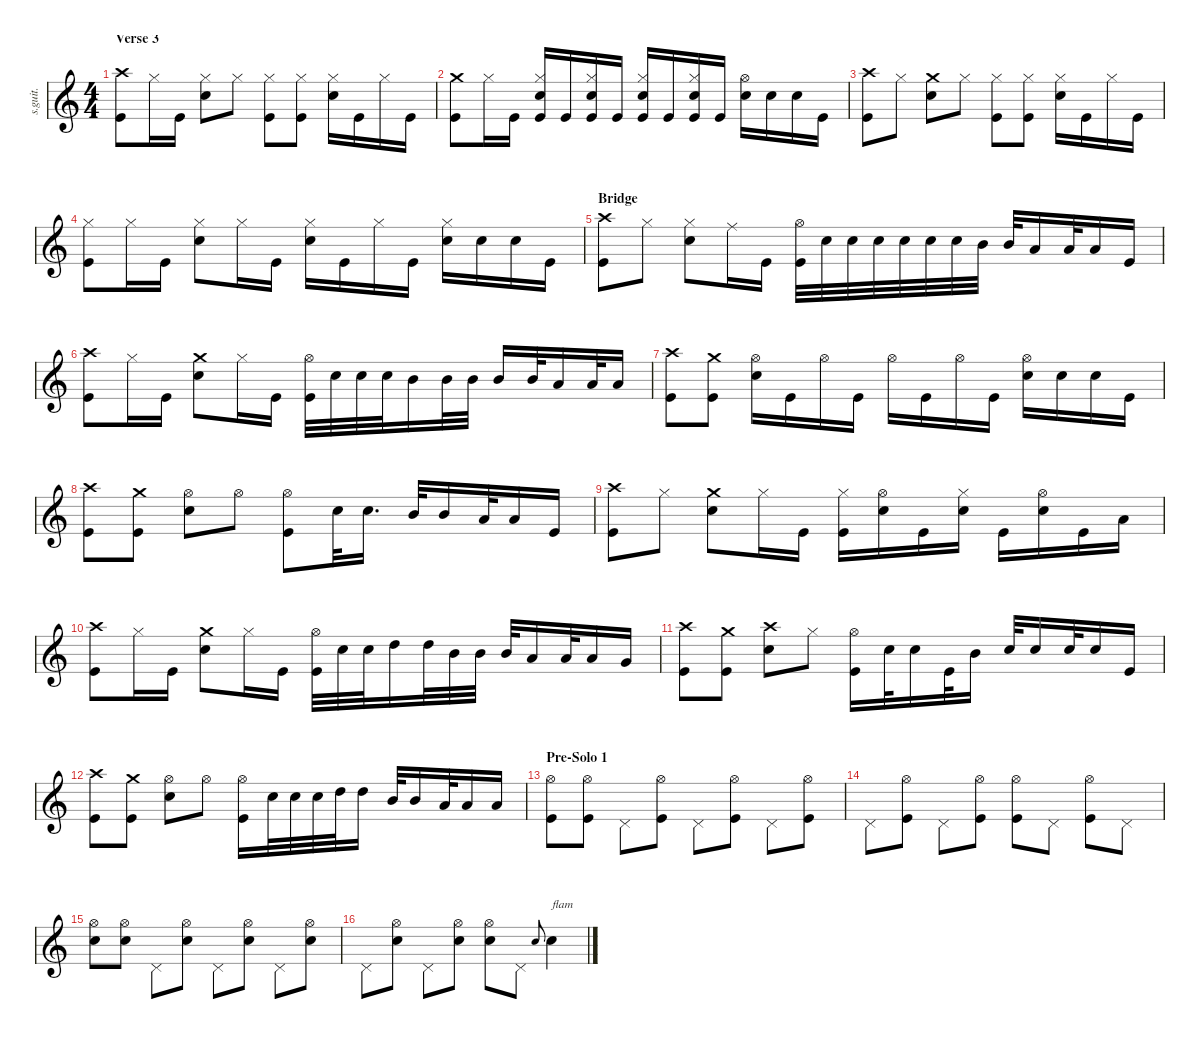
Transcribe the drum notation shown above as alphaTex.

\defaultSystemsLayout 4
\hideDynamics
\bracketExtendMode nobrackets
\track ("Bill Ward - Drums" "s.guit.") {instrument percussion}
\staff {score}
\articulation defaults
\ts (4 4)
\section ("" "Verse 3")
\tempo (76 hide)
\clef g2
\ks c
("Crash high (hit)" "Kick (hit)").8{lyrics (0 "") lyrics (1 "") lyrics (2 "") lyrics (3 "") lyrics (4 "") dy f} "Hi-Hat (closed)".16{lyrics (0 "") lyrics (1 "") lyrics (2 "") lyrics (3 "") lyrics (4 "")} "Kick (hit)".16{lyrics (0 "") lyrics (1 "") lyrics (2 "") lyrics (3 "") lyrics (4 "")} ("Hi-Hat (closed)" "Snare (hit) 2").8{lyrics (0 "") lyrics (1 "") lyrics (2 "") lyrics (3 "") lyrics (4 "")} "Hi-Hat (closed)".8{lyrics (0 "") lyrics (1 "") lyrics (2 "") lyrics (3 "") lyrics (4 "")} ("Hi-Hat (closed)" "Kick (hit)").8{lyrics (0 "") lyrics (1 "") lyrics (2 "") lyrics (3 "") lyrics (4 "")} ("Hi-Hat (closed)" "Kick (hit)").8{lyrics (0 "") lyrics (1 "") lyrics (2 "") lyrics (3 "") lyrics (4 "")} ("Hi-Hat (closed)" "Snare (hit) 2").16{lyrics (0 "") lyrics (1 "") lyrics (2 "") lyrics (3 "") lyrics (4 "")} "Kick (hit)".16{lyrics (0 "") lyrics (1 "") lyrics (2 "") lyrics (3 "") lyrics (4 "")} "Hi-Hat (closed)".16{lyrics (0 "") lyrics (1 "") lyrics (2 "") lyrics (3 "") lyrics (4 "")} "Kick (hit)".16{lyrics (0 "") lyrics (1 "") lyrics (2 "") lyrics (3 "") lyrics (4 "")} |
("Crash medium (hit)" "Kick (hit)").8{lyrics (0 "") lyrics (1 "") lyrics (2 "") lyrics (3 "") lyrics (4 "")} "Hi-Hat (closed)".16{lyrics (0 "") lyrics (1 "") lyrics (2 "") lyrics (3 "") lyrics (4 "")} "Kick (hit)".16{lyrics (0 "") lyrics (1 "") lyrics (2 "") lyrics (3 "") lyrics (4 "")} ("Hi-Hat (closed)" "Snare (hit) 2" "Kick (hit)").16{lyrics (0 "") lyrics (1 "") lyrics (2 "") lyrics (3 "") lyrics (4 "")} "Kick (hit)".16{lyrics (0 "") lyrics (1 "") lyrics (2 "") lyrics (3 "") lyrics (4 "")} ("Hi-Hat (closed)" "Snare (hit) 2" "Kick (hit)").16{lyrics (0 "") lyrics (1 "") lyrics (2 "") lyrics (3 "") lyrics (4 "")} "Kick (hit)".16{lyrics (0 "") lyrics (1 "") lyrics (2 "") lyrics (3 "") lyrics (4 "")} ("Hi-Hat (closed)" "Snare (hit) 2" "Kick (hit)").16{lyrics (0 "") lyrics (1 "") lyrics (2 "") lyrics (3 "") lyrics (4 "")} "Kick (hit)".16{lyrics (0 "") lyrics (1 "") lyrics (2 "") lyrics (3 "") lyrics (4 "")} ("Hi-Hat (closed)" "Snare (hit) 2" "Kick (hit)").16{lyrics (0 "") lyrics (1 "") lyrics (2 "") lyrics (3 "") lyrics (4 "")} "Kick (hit)".16{lyrics (0 "") lyrics (1 "") lyrics (2 "") lyrics (3 "") lyrics (4 "")} ("Hi-Hat (open)" "Snare (hit) 2").16{lyrics (0 "") lyrics (1 "") lyrics (2 "") lyrics (3 "") lyrics (4 "")} "Snare (hit) 2".16{lyrics (0 "") lyrics (1 "") lyrics (2 "") lyrics (3 "") lyrics (4 "")} "Snare (hit) 2".16{lyrics (0 "") lyrics (1 "") lyrics (2 "") lyrics (3 "") lyrics (4 "")} "Kick (hit)".16{lyrics (0 "") lyrics (1 "") lyrics (2 "") lyrics (3 "") lyrics (4 "")} |
("Crash high (hit)" "Kick (hit)").8{lyrics (0 "") lyrics (1 "") lyrics (2 "") lyrics (3 "") lyrics (4 "")} "Hi-Hat (closed)".8{lyrics (0 "") lyrics (1 "") lyrics (2 "") lyrics (3 "") lyrics (4 "")} ("Crash medium (hit)" "Snare (hit) 2").8{lyrics (0 "") lyrics (1 "") lyrics (2 "") lyrics (3 "") lyrics (4 "")} "Hi-Hat (closed)".8{lyrics (0 "") lyrics (1 "") lyrics (2 "") lyrics (3 "") lyrics (4 "")} ("Hi-Hat (closed)" "Kick (hit)").8{lyrics (0 "") lyrics (1 "") lyrics (2 "") lyrics (3 "") lyrics (4 "")} ("Hi-Hat (closed)" "Kick (hit)").8{lyrics (0 "") lyrics (1 "") lyrics (2 "") lyrics (3 "") lyrics (4 "")} ("Hi-Hat (closed)" "Snare (hit) 2").16{lyrics (0 "") lyrics (1 "") lyrics (2 "") lyrics (3 "") lyrics (4 "")} "Kick (hit)".16{lyrics (0 "") lyrics (1 "") lyrics (2 "") lyrics (3 "") lyrics (4 "")} "Hi-Hat (closed)".16{lyrics (0 "") lyrics (1 "") lyrics (2 "") lyrics (3 "") lyrics (4 "")} "Kick (hit)".16{lyrics (0 "") lyrics (1 "") lyrics (2 "") lyrics (3 "") lyrics (4 "")} |
("Hi-Hat (closed)" "Kick (hit)").8{lyrics (0 "") lyrics (1 "") lyrics (2 "") lyrics (3 "") lyrics (4 "")} "Hi-Hat (closed)".16{lyrics (0 "") lyrics (1 "") lyrics (2 "") lyrics (3 "") lyrics (4 "")} "Kick (hit)".16{lyrics (0 "") lyrics (1 "") lyrics (2 "") lyrics (3 "") lyrics (4 "")} ("Hi-Hat (closed)" "Snare (hit) 2").8{lyrics (0 "") lyrics (1 "") lyrics (2 "") lyrics (3 "") lyrics (4 "")} "Hi-Hat (closed)".16{lyrics (0 "") lyrics (1 "") lyrics (2 "") lyrics (3 "") lyrics (4 "")} "Kick (hit)".16{lyrics (0 "") lyrics (1 "") lyrics (2 "") lyrics (3 "") lyrics (4 "")} ("Hi-Hat (closed)" "Snare (hit) 2").16{lyrics (0 "") lyrics (1 "") lyrics (2 "") lyrics (3 "") lyrics (4 "")} "Kick (hit)".16{lyrics (0 "") lyrics (1 "") lyrics (2 "") lyrics (3 "") lyrics (4 "")} "Hi-Hat (closed)".16{lyrics (0 "") lyrics (1 "") lyrics (2 "") lyrics (3 "") lyrics (4 "")} "Kick (hit)".16{lyrics (0 "") lyrics (1 "") lyrics (2 "") lyrics (3 "") lyrics (4 "")} ("Hi-Hat (closed)" "Snare (hit) 2").16{lyrics (0 "") lyrics (1 "") lyrics (2 "") lyrics (3 "") lyrics (4 "")} "Snare (hit) 2".16{lyrics (0 "") lyrics (1 "") lyrics (2 "") lyrics (3 "") lyrics (4 "")} "Snare (hit) 2".16{lyrics (0 "") lyrics (1 "") lyrics (2 "") lyrics (3 "") lyrics (4 "")} "Kick (hit)".16{lyrics (0 "") lyrics (1 "") lyrics (2 "") lyrics (3 "") lyrics (4 "")} |
\section ("" "Bridge")
("Crash high (hit)" "Kick (hit)").8{lyrics (0 "") lyrics (1 "") lyrics (2 "") lyrics (3 "") lyrics (4 "")} "Hi-Hat (closed)".8{lyrics (0 "") lyrics (1 "") lyrics (2 "") lyrics (3 "") lyrics (4 "")} ("Hi-Hat (closed)" "Snare (hit) 2").8{lyrics (0 "") lyrics (1 "") lyrics (2 "") lyrics (3 "") lyrics (4 "")} "Ride (middle)".16{lyrics (0 "") lyrics (1 "") lyrics (2 "") lyrics (3 "") lyrics (4 "")} "Kick (hit)".16{lyrics (0 "") lyrics (1 "") lyrics (2 "") lyrics (3 "") lyrics (4 "")} ("Hi-Hat (open)" "Kick (hit)").32{lyrics (0 "") lyrics (1 "") lyrics (2 "") lyrics (3 "") lyrics (4 "")} "Snare (hit) 2".32{lyrics (0 "") lyrics (1 "") lyrics (2 "") lyrics (3 "") lyrics (4 "")} "Snare (hit) 2".32{lyrics (0 "") lyrics (1 "") lyrics (2 "") lyrics (3 "") lyrics (4 "")} "Snare (hit) 2".32{lyrics (0 "") lyrics (1 "") lyrics (2 "") lyrics (3 "") lyrics (4 "")} "Snare (hit) 2".32{lyrics (0 "") lyrics (1 "") lyrics (2 "") lyrics (3 "") lyrics (4 "")} "Snare (hit) 2".32{lyrics (0 "") lyrics (1 "") lyrics (2 "") lyrics (3 "") lyrics (4 "")} "Snare (hit) 2".32{lyrics (0 "") lyrics (1 "") lyrics (2 "") lyrics (3 "") lyrics (4 "")} "Mid Tom (hit)".32{lyrics (0 "") lyrics (1 "") lyrics (2 "") lyrics (3 "") lyrics (4 "")} "Mid Tom (hit)".32{lyrics (0 "") lyrics (1 "") lyrics (2 "") lyrics (3 "") lyrics (4 "")} "Low Tom (hit)".16{lyrics (0 "") lyrics (1 "") lyrics (2 "") lyrics (3 "") lyrics (4 "")} "Low Tom (hit)".32{lyrics (0 "") lyrics (1 "") lyrics (2 "") lyrics (3 "") lyrics (4 "")} "Low Tom (hit)".16{lyrics (0 "") lyrics (1 "") lyrics (2 "") lyrics (3 "") lyrics (4 "")} "Kick (hit)".16{lyrics (0 "") lyrics (1 "") lyrics (2 "") lyrics (3 "") lyrics (4 "")} |
("Crash high (hit)" "Kick (hit)").8{lyrics (0 "") lyrics (1 "") lyrics (2 "") lyrics (3 "") lyrics (4 "")} "Hi-Hat (closed)".16{lyrics (0 "") lyrics (1 "") lyrics (2 "") lyrics (3 "") lyrics (4 "")} "Kick (hit)".16{lyrics (0 "") lyrics (1 "") lyrics (2 "") lyrics (3 "") lyrics (4 "")} ("Crash medium (hit)" "Snare (hit) 2").8{lyrics (0 "") lyrics (1 "") lyrics (2 "") lyrics (3 "") lyrics (4 "")} "Hi-Hat (closed)".16{lyrics (0 "") lyrics (1 "") lyrics (2 "") lyrics (3 "") lyrics (4 "")} "Kick (hit)".16{lyrics (0 "") lyrics (1 "") lyrics (2 "") lyrics (3 "") lyrics (4 "")} ("Hi-Hat (open)" "Kick (hit)").32{lyrics (0 "") lyrics (1 "") lyrics (2 "") lyrics (3 "") lyrics (4 "")} "Snare (hit) 2".32{lyrics (0 "") lyrics (1 "") lyrics (2 "") lyrics (3 "") lyrics (4 "")} "Snare (hit) 2".32{lyrics (0 "") lyrics (1 "") lyrics (2 "") lyrics (3 "") lyrics (4 "")} "Snare (hit) 2".32{lyrics (0 "") lyrics (1 "") lyrics (2 "") lyrics (3 "") lyrics (4 "")} "Mid Tom (hit)".16{lyrics (0 "") lyrics (1 "") lyrics (2 "") lyrics (3 "") lyrics (4 "")} "Mid Tom (hit)".32{lyrics (0 "") lyrics (1 "") lyrics (2 "") lyrics (3 "") lyrics (4 "")} "Mid Tom (hit)".32{lyrics (0 "") lyrics (1 "") lyrics (2 "") lyrics (3 "") lyrics (4 "")} "Mid Tom (hit)".16{lyrics (0 "") lyrics (1 "") lyrics (2 "") lyrics (3 "") lyrics (4 "")} "Mid Tom (hit)".32{lyrics (0 "") lyrics (1 "") lyrics (2 "") lyrics (3 "") lyrics (4 "")} "Low Tom (hit)".16{lyrics (0 "") lyrics (1 "") lyrics (2 "") lyrics (3 "") lyrics (4 "")} "Low Tom (hit)".32{lyrics (0 "") lyrics (1 "") lyrics (2 "") lyrics (3 "") lyrics (4 "")} "Low Tom (hit)".16{lyrics (0 "") lyrics (1 "") lyrics (2 "") lyrics (3 "") lyrics (4 "")} |
("Crash high (hit)" "Kick (hit)").8{lyrics (0 "") lyrics (1 "") lyrics (2 "") lyrics (3 "") lyrics (4 "")} ("Crash medium (hit)" "Kick (hit)").8{lyrics (0 "") lyrics (1 "") lyrics (2 "") lyrics (3 "") lyrics (4 "")} ("Hi-Hat (open)" "Snare (hit) 2").16{lyrics (0 "") lyrics (1 "") lyrics (2 "") lyrics (3 "") lyrics (4 "")} "Kick (hit)".16{lyrics (0 "") lyrics (1 "") lyrics (2 "") lyrics (3 "") lyrics (4 "")} "Hi-Hat (open)".16{lyrics (0 "") lyrics (1 "") lyrics (2 "") lyrics (3 "") lyrics (4 "")} "Kick (hit)".16{lyrics (0 "") lyrics (1 "") lyrics (2 "") lyrics (3 "") lyrics (4 "")} "Hi-Hat (open)".16{lyrics (0 "") lyrics (1 "") lyrics (2 "") lyrics (3 "") lyrics (4 "")} "Kick (hit)".16{lyrics (0 "") lyrics (1 "") lyrics (2 "") lyrics (3 "") lyrics (4 "")} "Hi-Hat (open)".16{lyrics (0 "") lyrics (1 "") lyrics (2 "") lyrics (3 "") lyrics (4 "")} "Kick (hit)".16{lyrics (0 "") lyrics (1 "") lyrics (2 "") lyrics (3 "") lyrics (4 "")} ("Hi-Hat (open)" "Snare (hit) 2").16{lyrics (0 "") lyrics (1 "") lyrics (2 "") lyrics (3 "") lyrics (4 "")} "Snare (hit) 2".16{lyrics (0 "") lyrics (1 "") lyrics (2 "") lyrics (3 "") lyrics (4 "")} "Snare (hit) 2".16{lyrics (0 "") lyrics (1 "") lyrics (2 "") lyrics (3 "") lyrics (4 "")} "Kick (hit)".16{lyrics (0 "") lyrics (1 "") lyrics (2 "") lyrics (3 "") lyrics (4 "")} |
("Crash high (hit)" "Kick (hit)").8{lyrics (0 "") lyrics (1 "") lyrics (2 "") lyrics (3 "") lyrics (4 "")} ("Crash medium (hit)" "Kick (hit)").8{lyrics (0 "") lyrics (1 "") lyrics (2 "") lyrics (3 "") lyrics (4 "")} ("Hi-Hat (open)" "Snare (hit) 2").8{lyrics (0 "") lyrics (1 "") lyrics (2 "") lyrics (3 "") lyrics (4 "")} "Hi-Hat (open)".8{lyrics (0 "") lyrics (1 "") lyrics (2 "") lyrics (3 "") lyrics (4 "")} ("Hi-Hat (open)" "Kick (hit)").8{lyrics (0 "") lyrics (1 "") lyrics (2 "") lyrics (3 "") lyrics (4 "")} "Snare (hit) 2".32{lyrics (0 "") lyrics (1 "") lyrics (2 "") lyrics (3 "") lyrics (4 "")} "Snare (hit) 2".16{d lyrics (0 "") lyrics (1 "") lyrics (2 "") lyrics (3 "") lyrics (4 "")} "Mid Tom (hit)".32{lyrics (0 "") lyrics (1 "") lyrics (2 "") lyrics (3 "") lyrics (4 "")} "Mid Tom (hit)".16{lyrics (0 "") lyrics (1 "") lyrics (2 "") lyrics (3 "") lyrics (4 "")} "Low Tom (hit)".32{lyrics (0 "") lyrics (1 "") lyrics (2 "") lyrics (3 "") lyrics (4 "")} "Low Tom (hit)".16{lyrics (0 "") lyrics (1 "") lyrics (2 "") lyrics (3 "") lyrics (4 "")} "Kick (hit)".16{lyrics (0 "") lyrics (1 "") lyrics (2 "") lyrics (3 "") lyrics (4 "")} |
("Crash high (hit)" "Kick (hit)").8{lyrics (0 "") lyrics (1 "") lyrics (2 "") lyrics (3 "") lyrics (4 "")} "Hi-Hat (closed)".8{lyrics (0 "") lyrics (1 "") lyrics (2 "") lyrics (3 "") lyrics (4 "")} ("Crash medium (hit)" "Snare (hit) 2").8{lyrics (0 "") lyrics (1 "") lyrics (2 "") lyrics (3 "") lyrics (4 "")} "Hi-Hat (closed)".16{lyrics (0 "") lyrics (1 "") lyrics (2 "") lyrics (3 "") lyrics (4 "")} "Kick (hit)".16{lyrics (0 "") lyrics (1 "") lyrics (2 "") lyrics (3 "") lyrics (4 "")} ("Hi-Hat (closed)" "Kick (hit)").16{lyrics (0 "") lyrics (1 "") lyrics (2 "") lyrics (3 "") lyrics (4 "")} ("Hi-Hat (open)" "Snare (hit) 2").16{lyrics (0 "") lyrics (1 "") lyrics (2 "") lyrics (3 "") lyrics (4 "")} "Kick (hit)".16{lyrics (0 "") lyrics (1 "") lyrics (2 "") lyrics (3 "") lyrics (4 "")} ("Hi-Hat (closed)" "Snare (hit) 2").16{lyrics (0 "") lyrics (1 "") lyrics (2 "") lyrics (3 "") lyrics (4 "")} "Kick (hit)".16{lyrics (0 "") lyrics (1 "") lyrics (2 "") lyrics (3 "") lyrics (4 "")} ("Hi-Hat (open)" "Snare (hit) 2").16{lyrics (0 "") lyrics (1 "") lyrics (2 "") lyrics (3 "") lyrics (4 "")} "Kick (hit)".16{lyrics (0 "") lyrics (1 "") lyrics (2 "") lyrics (3 "") lyrics (4 "")} "Low Tom (hit)".16{lyrics (0 "") lyrics (1 "") lyrics (2 "") lyrics (3 "") lyrics (4 "")} |
("Crash high (hit)" "Kick (hit)").8{lyrics (0 "") lyrics (1 "") lyrics (2 "") lyrics (3 "") lyrics (4 "")} "Hi-Hat (closed)".16{lyrics (0 "") lyrics (1 "") lyrics (2 "") lyrics (3 "") lyrics (4 "")} "Kick (hit)".16{lyrics (0 "") lyrics (1 "") lyrics (2 "") lyrics (3 "") lyrics (4 "")} ("Crash medium (hit)" "Snare (hit) 2").8{lyrics (0 "") lyrics (1 "") lyrics (2 "") lyrics (3 "") lyrics (4 "")} "Hi-Hat (closed)".16{lyrics (0 "") lyrics (1 "") lyrics (2 "") lyrics (3 "") lyrics (4 "")} "Kick (hit)".16{lyrics (0 "") lyrics (1 "") lyrics (2 "") lyrics (3 "") lyrics (4 "")} ("Hi-Hat (open)" "Kick (hit)").32{lyrics (0 "") lyrics (1 "") lyrics (2 "") lyrics (3 "") lyrics (4 "")} "Snare (hit) 2".32{lyrics (0 "") lyrics (1 "") lyrics (2 "") lyrics (3 "") lyrics (4 "")} "Snare (hit) 2".32{lyrics (0 "") lyrics (1 "") lyrics (2 "") lyrics (3 "") lyrics (4 "")} "High Tom (hit)".16{lyrics (0 "") lyrics (1 "") lyrics (2 "") lyrics (3 "") lyrics (4 "")} "High Tom (hit)".32{lyrics (0 "") lyrics (1 "") lyrics (2 "") lyrics (3 "") lyrics (4 "")} "Mid Tom (hit)".32{lyrics (0 "") lyrics (1 "") lyrics (2 "") lyrics (3 "") lyrics (4 "")} "Mid Tom (hit)".32{lyrics (0 "") lyrics (1 "") lyrics (2 "") lyrics (3 "") lyrics (4 "")} "Mid Tom (hit)".32{lyrics (0 "") lyrics (1 "") lyrics (2 "") lyrics (3 "") lyrics (4 "")} "Low Tom (hit)".16{lyrics (0 "") lyrics (1 "") lyrics (2 "") lyrics (3 "") lyrics (4 "")} "Low Tom (hit)".32{lyrics (0 "") lyrics (1 "") lyrics (2 "") lyrics (3 "") lyrics (4 "")} "Low Tom (hit)".16{lyrics (0 "") lyrics (1 "") lyrics (2 "") lyrics (3 "") lyrics (4 "")} "Very Low Tom (hit)".16{lyrics (0 "") lyrics (1 "") lyrics (2 "") lyrics (3 "") lyrics (4 "")} |
("Crash high (hit)" "Kick (hit)").8{lyrics (0 "") lyrics (1 "") lyrics (2 "") lyrics (3 "") lyrics (4 "")} ("Crash medium (hit)" "Kick (hit)").8{lyrics (0 "") lyrics (1 "") lyrics (2 "") lyrics (3 "") lyrics (4 "")} ("Crash high (hit)" "Snare (hit) 2").8{lyrics (0 "") lyrics (1 "") lyrics (2 "") lyrics (3 "") lyrics (4 "")} "Hi-Hat (closed)".8{lyrics (0 "") lyrics (1 "") lyrics (2 "") lyrics (3 "") lyrics (4 "")} ("Hi-Hat (open)" "Kick (hit)").16{lyrics (0 "") lyrics (1 "") lyrics (2 "") lyrics (3 "") lyrics (4 "")} "Snare (hit) 2".32{lyrics (0 "") lyrics (1 "") lyrics (2 "") lyrics (3 "") lyrics (4 "")} "Snare (hit) 2".16{lyrics (0 "") lyrics (1 "") lyrics (2 "") lyrics (3 "") lyrics (4 "")} "Kick (hit)".32{lyrics (0 "") lyrics (1 "") lyrics (2 "") lyrics (3 "") lyrics (4 "")} "Mid Tom (hit)".16{lyrics (0 "") lyrics (1 "") lyrics (2 "") lyrics (3 "") lyrics (4 "")} "Snare (hit) 2".32{lyrics (0 "") lyrics (1 "") lyrics (2 "") lyrics (3 "") lyrics (4 "")} "Snare (hit) 2".16{lyrics (0 "") lyrics (1 "") lyrics (2 "") lyrics (3 "") lyrics (4 "")} "Snare (hit) 2".32{lyrics (0 "") lyrics (1 "") lyrics (2 "") lyrics (3 "") lyrics (4 "")} "Snare (hit) 2".16{lyrics (0 "") lyrics (1 "") lyrics (2 "") lyrics (3 "") lyrics (4 "")} "Kick (hit)".16{lyrics (0 "") lyrics (1 "") lyrics (2 "") lyrics (3 "") lyrics (4 "")} |
("Crash high (hit)" "Kick (hit)").8{lyrics (0 "") lyrics (1 "") lyrics (2 "") lyrics (3 "") lyrics (4 "")} ("Crash medium (hit)" "Kick (hit)").8{lyrics (0 "") lyrics (1 "") lyrics (2 "") lyrics (3 "") lyrics (4 "")} ("Hi-Hat (open)" "Snare (hit) 2").8{lyrics (0 "") lyrics (1 "") lyrics (2 "") lyrics (3 "") lyrics (4 "")} "Hi-Hat (open)".8{lyrics (0 "") lyrics (1 "") lyrics (2 "") lyrics (3 "") lyrics (4 "")} ("Hi-Hat (open)" "Kick (hit)").16{lyrics (0 "") lyrics (1 "") lyrics (2 "") lyrics (3 "") lyrics (4 "")} "Snare (hit) 2".32{lyrics (0 "") lyrics (1 "") lyrics (2 "") lyrics (3 "") lyrics (4 "")} "Snare (hit) 2".32{lyrics (0 "") lyrics (1 "") lyrics (2 "") lyrics (3 "") lyrics (4 "")} "Snare (hit) 2".32{lyrics (0 "") lyrics (1 "") lyrics (2 "") lyrics (3 "") lyrics (4 "")} "High Tom (hit)".32{lyrics (0 "") lyrics (1 "") lyrics (2 "") lyrics (3 "") lyrics (4 "")} "High Tom (hit)".16{lyrics (0 "") lyrics (1 "") lyrics (2 "") lyrics (3 "") lyrics (4 "")} "Mid Tom (hit)".32{lyrics (0 "") lyrics (1 "") lyrics (2 "") lyrics (3 "") lyrics (4 "")} "Mid Tom (hit)".16{lyrics (0 "") lyrics (1 "") lyrics (2 "") lyrics (3 "") lyrics (4 "")} "Low Tom (hit)".32{lyrics (0 "") lyrics (1 "") lyrics (2 "") lyrics (3 "") lyrics (4 "")} "Low Tom (hit)".16{lyrics (0 "") lyrics (1 "") lyrics (2 "") lyrics (3 "") lyrics (4 "")} "Low Tom (hit)".16{lyrics (0 "") lyrics (1 "") lyrics (2 "") lyrics (3 "") lyrics (4 "")} |
\section ("" "Pre-Solo 1")
\tempo (168 hide)
("Hi-Hat (open)" "Kick (hit)").8{lyrics (0 "") lyrics (1 "") lyrics (2 "") lyrics (3 "") lyrics (4 "")} ("Hi-Hat (open)" "Kick (hit)").8{lyrics (0 "") lyrics (1 "") lyrics (2 "") lyrics (3 "") lyrics (4 "")} "Pedal Hi-Hat (hit)".8{lyrics (0 "") lyrics (1 "") lyrics (2 "") lyrics (3 "") lyrics (4 "")} ("Hi-Hat (open)" "Kick (hit)").8{lyrics (0 "") lyrics (1 "") lyrics (2 "") lyrics (3 "") lyrics (4 "")} "Pedal Hi-Hat (hit)".8{lyrics (0 "") lyrics (1 "") lyrics (2 "") lyrics (3 "") lyrics (4 "")} ("Hi-Hat (open)" "Kick (hit)").8{lyrics (0 "") lyrics (1 "") lyrics (2 "") lyrics (3 "") lyrics (4 "")} "Pedal Hi-Hat (hit)".8{lyrics (0 "") lyrics (1 "") lyrics (2 "") lyrics (3 "") lyrics (4 "")} ("Hi-Hat (open)" "Kick (hit)").8{lyrics (0 "") lyrics (1 "") lyrics (2 "") lyrics (3 "") lyrics (4 "")} |
"Pedal Hi-Hat (hit)".8{lyrics (0 "") lyrics (1 "") lyrics (2 "") lyrics (3 "") lyrics (4 "")} ("Hi-Hat (open)" "Kick (hit)").8{lyrics (0 "") lyrics (1 "") lyrics (2 "") lyrics (3 "") lyrics (4 "")} "Pedal Hi-Hat (hit)".8{lyrics (0 "") lyrics (1 "") lyrics (2 "") lyrics (3 "") lyrics (4 "")} ("Hi-Hat (open)" "Kick (hit)").8{lyrics (0 "") lyrics (1 "") lyrics (2 "") lyrics (3 "") lyrics (4 "")} ("Hi-Hat (open)" "Kick (hit)").8{lyrics (0 "") lyrics (1 "") lyrics (2 "") lyrics (3 "") lyrics (4 "")} "Pedal Hi-Hat (hit)".8{lyrics (0 "") lyrics (1 "") lyrics (2 "") lyrics (3 "") lyrics (4 "")} ("Hi-Hat (open)" "Kick (hit)").8{lyrics (0 "") lyrics (1 "") lyrics (2 "") lyrics (3 "") lyrics (4 "")} "Pedal Hi-Hat (hit)".8{lyrics (0 "") lyrics (1 "") lyrics (2 "") lyrics (3 "") lyrics (4 "")} |
("Hi-Hat (open)" "Snare (hit) 2").8{lyrics (0 "") lyrics (1 "") lyrics (2 "") lyrics (3 "") lyrics (4 "")} ("Hi-Hat (open)" "Snare (hit) 2").8{lyrics (0 "") lyrics (1 "") lyrics (2 "") lyrics (3 "") lyrics (4 "")} "Pedal Hi-Hat (hit)".8{lyrics (0 "") lyrics (1 "") lyrics (2 "") lyrics (3 "") lyrics (4 "")} ("Hi-Hat (open)" "Snare (hit) 2").8{lyrics (0 "") lyrics (1 "") lyrics (2 "") lyrics (3 "") lyrics (4 "")} "Pedal Hi-Hat (hit)".8{lyrics (0 "") lyrics (1 "") lyrics (2 "") lyrics (3 "") lyrics (4 "")} ("Hi-Hat (open)" "Snare (hit) 2").8{lyrics (0 "") lyrics (1 "") lyrics (2 "") lyrics (3 "") lyrics (4 "")} "Pedal Hi-Hat (hit)".8{lyrics (0 "") lyrics (1 "") lyrics (2 "") lyrics (3 "") lyrics (4 "")} ("Hi-Hat (open)" "Snare (hit) 2").8{lyrics (0 "") lyrics (1 "") lyrics (2 "") lyrics (3 "") lyrics (4 "")} |
"Pedal Hi-Hat (hit)".8{lyrics (0 "") lyrics (1 "") lyrics (2 "") lyrics (3 "") lyrics (4 "")} ("Hi-Hat (open)" "Snare (hit) 2").8{lyrics (0 "") lyrics (1 "") lyrics (2 "") lyrics (3 "") lyrics (4 "")} "Pedal Hi-Hat (hit)".8{lyrics (0 "") lyrics (1 "") lyrics (2 "") lyrics (3 "") lyrics (4 "")} ("Hi-Hat (open)" "Snare (hit) 2").8{lyrics (0 "") lyrics (1 "") lyrics (2 "") lyrics (3 "") lyrics (4 "")} ("Hi-Hat (open)" "Snare (hit) 2").8{lyrics (0 "") lyrics (1 "") lyrics (2 "") lyrics (3 "") lyrics (4 "")} "Pedal Hi-Hat (hit)".8{lyrics (0 "") lyrics (1 "") lyrics (2 "") lyrics (3 "") lyrics (4 "")} "Snare (hit) 2".8{lyrics (0 "") lyrics (1 "") lyrics (2 "") lyrics (3 "") lyrics (4 "") gr onbeat} "Snare (hit) 2".4{txt "flam" lyrics (0 "") lyrics (1 "") lyrics (2 "") lyrics (3 "") lyrics (4 "")}
